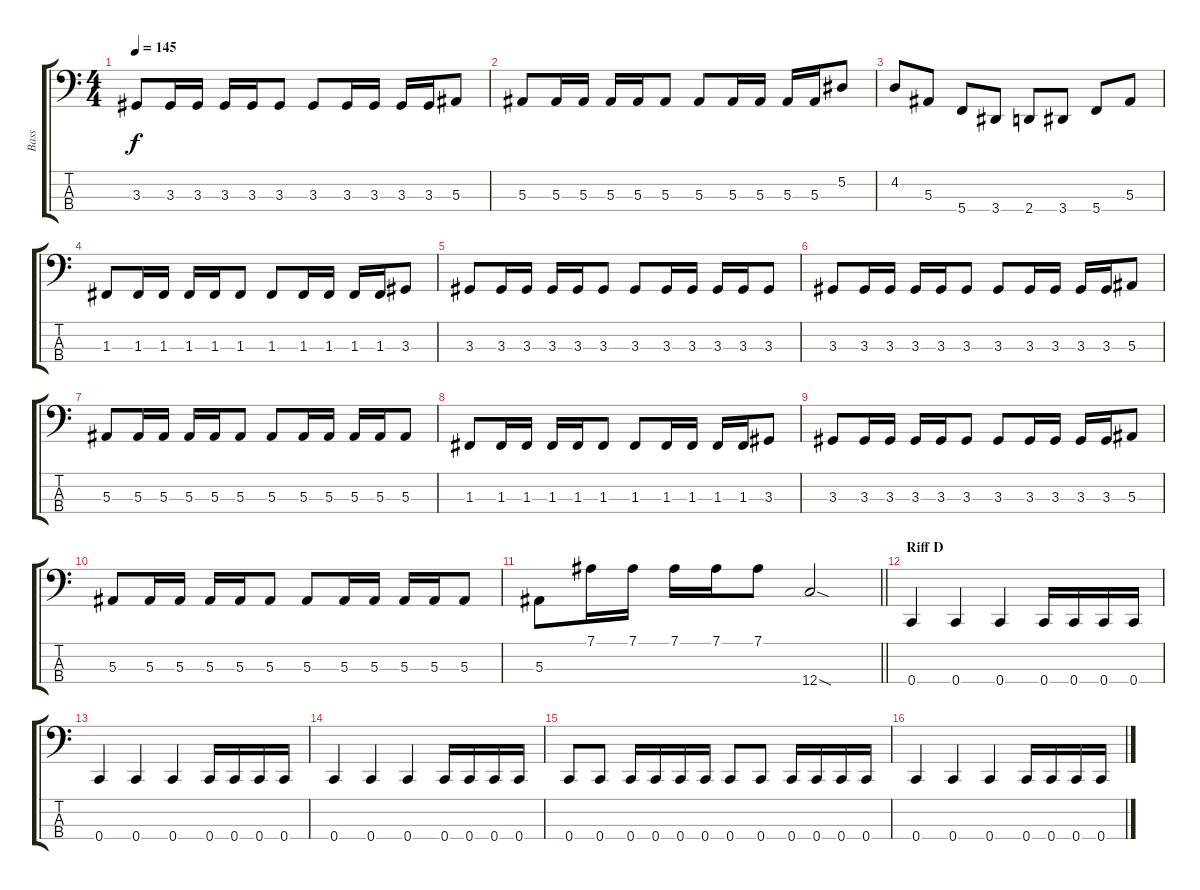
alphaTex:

\track ("Bass" "Bass") {instrument electricbassfinger}
\staff {score tabs}
\tuning (Eb2 Bb1 F1 C1) {hide}
\ts (4 4)
\tempo 145
\clef f4
\ks c
3.3.8{dy f} 3.3.16 3.3.16 3.3.16 3.3.16 3.3.8 3.3.8 3.3.16 3.3.16 3.3.16 3.3.16 5.3.8 |
5.3.8 5.3.16 5.3.16 5.3.16 5.3.16 5.3.8 5.3.8 5.3.16 5.3.16 5.3.16 5.3.16 5.2.8 |
4.2.8 5.3.8 5.4.8 3.4.8 2.4.8 3.4.8 5.4.8 5.3.8 |
1.3.8 1.3.16 1.3.16 1.3.16 1.3.16 1.3.8 1.3.8 1.3.16 1.3.16 1.3.16 1.3.16 3.3.8 |
3.3.8 3.3.16 3.3.16 3.3.16 3.3.16 3.3.8 3.3.8 3.3.16 3.3.16 3.3.16 3.3.16 3.3.8 |
3.3.8 3.3.16 3.3.16 3.3.16 3.3.16 3.3.8 3.3.8 3.3.16 3.3.16 3.3.16 3.3.16 5.3.8 |
5.3.8 5.3.16 5.3.16 5.3.16 5.3.16 5.3.8 5.3.8 5.3.16 5.3.16 5.3.16 5.3.16 5.3.8 |
1.3.8 1.3.16 1.3.16 1.3.16 1.3.16 1.3.8 1.3.8 1.3.16 1.3.16 1.3.16 1.3.16 3.3.8 |
3.3.8 3.3.16 3.3.16 3.3.16 3.3.16 3.3.8 3.3.8 3.3.16 3.3.16 3.3.16 3.3.16 5.3.8 |
5.3.8 5.3.16 5.3.16 5.3.16 5.3.16 5.3.8 5.3.8 5.3.16 5.3.16 5.3.16 5.3.16 5.3.8 |
\barLineRight lightlight
5.3.8 7.1.16 7.1.16 7.1.16 7.1.16 7.1.8 12.4{sod}.2 |
\section ("" "Riff D")
0.4.4 0.4.4 0.4.4 0.4.16 0.4.16 0.4.16 0.4.16 |
0.4.4 0.4.4 0.4.4 0.4.16 0.4.16 0.4.16 0.4.16 |
0.4.4 0.4.4 0.4.4 0.4.16 0.4.16 0.4.16 0.4.16 |
0.4.8 0.4.8 0.4.16 0.4.16 0.4.16 0.4.16 0.4.8 0.4.8 0.4.16 0.4.16 0.4.16 0.4.16 |
0.4.4 0.4.4 0.4.4 0.4.16 0.4.16 0.4.16 0.4.16
